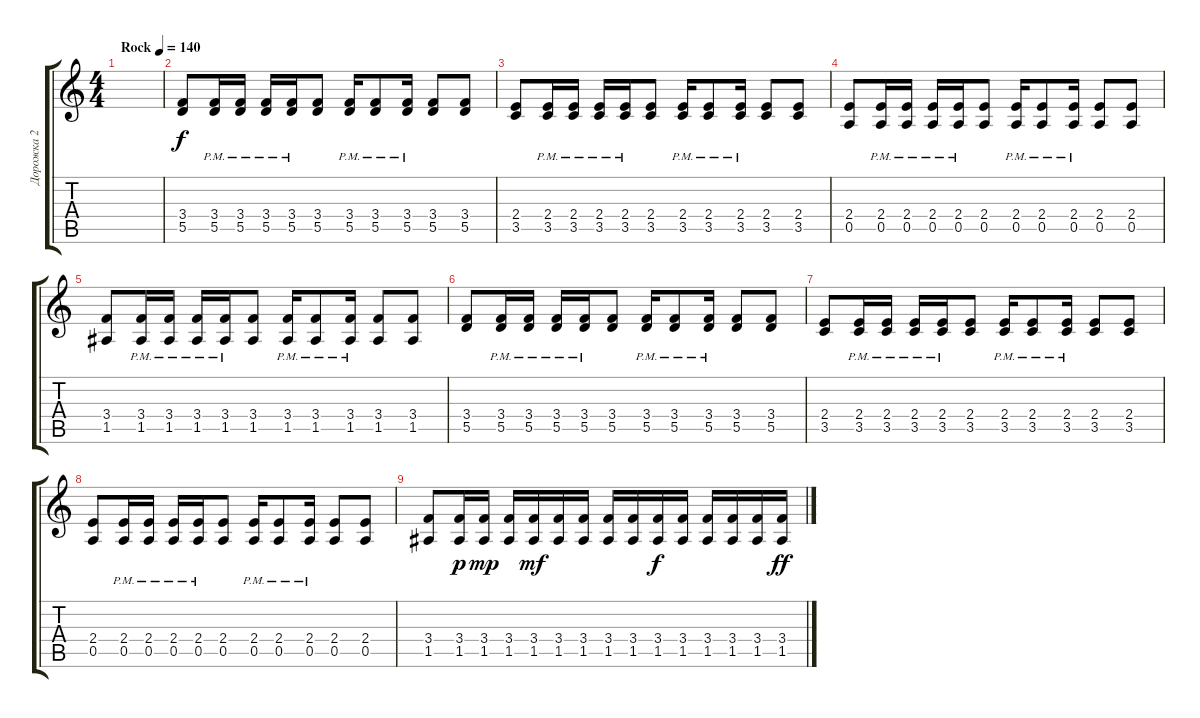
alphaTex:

\track ("Дорожка 2" "Дорожка 2") {instrument electricguitarclean}
\staff {score tabs}
\tuning (E4 B3 G3 D3 A2 E2) {hide}
\ts (4 4)
\tempo (140 "Rock")
\clef g2
\ks c
|
(3.4 5.5).8 (3.4{pm} 5.5{pm}).16 (3.4{pm} 5.5{pm}).16 (3.4{pm} 5.5{pm}).16 (3.4{pm} 5.5{pm}).16 (3.4 5.5).8 (3.4{pm} 5.5{pm}).16 (3.4{pm} 5.5{pm}).8 (3.4{pm} 5.5{pm}).16 (3.4 5.5).8 (3.4 5.5).8 |
(2.4 3.5).8 (2.4{pm} 3.5{pm}).16 (2.4{pm} 3.5{pm}).16 (2.4{pm} 3.5{pm}).16 (2.4{pm} 3.5{pm}).16 (2.4 3.5).8 (2.4{pm} 3.5{pm}).16 (2.4{pm} 3.5{pm}).8 (2.4{pm} 3.5{pm}).16 (2.4 3.5).8 (2.4 3.5).8 |
(2.4 0.5).8 (2.4{pm} 0.5{pm}).16 (2.4{pm} 0.5{pm}).16 (2.4{pm} 0.5{pm}).16 (2.4{pm} 0.5{pm}).16 (2.4 0.5).8 (2.4{pm} 0.5{pm}).16 (2.4{pm} 0.5{pm}).8 (2.4{pm} 0.5{pm}).16 (2.4 0.5).8 (2.4 0.5).8 |
(3.4 1.5).8 (3.4{pm} 1.5{pm}).16 (3.4{pm} 1.5{pm}).16 (3.4{pm} 1.5{pm}).16 (3.4{pm} 1.5{pm}).16 (3.4 1.5).8 (3.4{pm} 1.5{pm}).16 (3.4{pm} 1.5{pm}).8 (3.4{pm} 1.5{pm}).16 (3.4 1.5).8 (3.4 1.5).8 |
(3.4 5.5).8 (3.4{pm} 5.5{pm}).16 (3.4{pm} 5.5{pm}).16 (3.4{pm} 5.5{pm}).16 (3.4{pm} 5.5{pm}).16 (3.4 5.5).8 (3.4{pm} 5.5{pm}).16 (3.4{pm} 5.5{pm}).8 (3.4{pm} 5.5{pm}).16 (3.4 5.5).8 (3.4 5.5).8 |
(2.4 3.5).8 (2.4{pm} 3.5{pm}).16 (2.4{pm} 3.5{pm}).16 (2.4{pm} 3.5{pm}).16 (2.4{pm} 3.5{pm}).16 (2.4 3.5).8 (2.4{pm} 3.5{pm}).16 (2.4{pm} 3.5{pm}).8 (2.4{pm} 3.5{pm}).16 (2.4 3.5).8 (2.4 3.5).8 |
(2.4 0.5).8 (2.4{pm} 0.5{pm}).16 (2.4{pm} 0.5{pm}).16 (2.4{pm} 0.5{pm}).16 (2.4{pm} 0.5{pm}).16 (2.4 0.5).8 (2.4{pm} 0.5{pm}).16 (2.4{pm} 0.5{pm}).8 (2.4{pm} 0.5{pm}).16 (2.4 0.5).8 (2.4 0.5).8 |
(3.4 1.5).8 (3.4 1.5).16{dy p} (3.4 1.5).16{dy mp} (3.4 1.5).16 (3.4 1.5).16{dy mf} (3.4 1.5).16 (3.4 1.5).16 (3.4 1.5).16 (3.4 1.5).16 (3.4 1.5).16{dy f} (3.4 1.5).16 (3.4 1.5).16 (3.4 1.5).16 (3.4 1.5).16 (3.4 1.5).16{dy ff}
